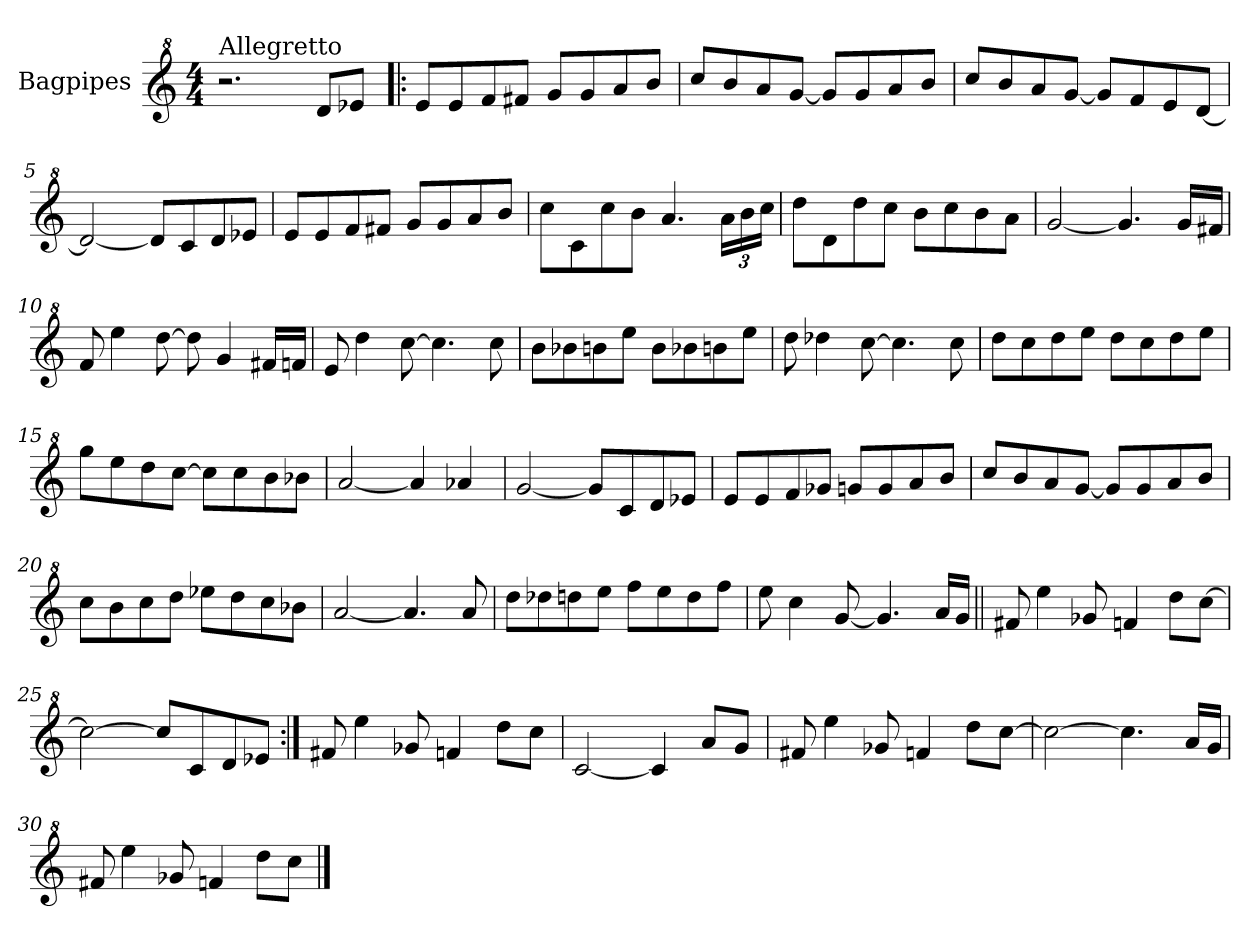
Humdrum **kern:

**kern
*part1
*staff1
*I"Bagpipes
*I'Bag
*clefG^2
*k[]
*C:
*M4/4
=1
!LO:TX:a:t=Allegretto
2.r
8dd/L
8ee-X/J
=2!|:
8ee/L
8ee/
8ff/
8ff#X/J
8gg/L
8gg/
8aa/
8bb/J
=3
8ccc/L
8bb/
8aa/
[8gg/J
8gg/L]
8gg/
8aa/
8bb/J
=4
8ccc/L
8bb/
8aa/
[8gg/J
8gg/L]
8ff/
8ee/
[8dd/J
=5
2dd/_
8dd/L]
8cc/
8dd/
8ee-X/J
=6
8ee/L
8ee/
8ff/
8ff#X/J
8gg/L
8gg/
8aa/
8bb/J
!!LO:LB:g=z
=7
8ccc\L
8cc\
8ccc\
8bb\J
4.aa/
*Xbrackettup
24aa\LL
24bb\
24ccc\JJ
=8
8ddd\L
8dd\
8ddd\
8ccc\J
8bb\L
8ccc\
8bb\
8aa\J
=9
[2gg/
4.gg/]
16gg/LL
16ff#X/JJ
=10
8ff/
4eee\
[8ddd\
8ddd\]
4gg/
16ff#X/LL
16ffn/JJ
=11
8ee/
4ddd\
[8ccc\
4.ccc\]
8ccc\
=12
8bb\L
8bb-X\
8bbn\
8eee\J
8bb\L
8bb-X\
8bbn\
8eee\J
!!LO:LB:g=z
=13
8ddd\
4ddd-X\
[8ccc\
4.ccc\]
8ccc\
=14
8ddd\L
8ccc\
8ddd\
8eee\J
8ddd\L
8ccc\
8ddd\
8eee\J
=15
8ggg\L
8eee\
8ddd\
[8ccc\J
8ccc\L]
8ccc\
8bb\
8bb-X\J
=16
[2aa/
4aa/]
4aa-X/
=17
[2gg/
8gg/L]
8cc/
8dd/
8ee-X/J
=18
8ee/L
8ee/
8ff/
8gg-X/J
8ggn/L
8gg/
8aa/
8bb/J
!!LO:LB:g=z
=19
8ccc/L
8bb/
8aa/
[8gg/J
8gg/L]
8gg/
8aa/
8bb/J
=20
8ccc\L
8bb\
8ccc\
8ddd\J
8eee-X\L
8ddd\
8ccc\
8bb-X\J
=21
[2aa/
4.aa/]
8aa/
=22
8ddd\L
8ddd-X\
8dddn\
8eee\J
8fff\L
8eee\
8ddd\
8fff\J
=23
8eee\
4ccc\
[8gg/
4.gg/]
16aa/LL
16gg/JJ
=24||
8ff#X/
4eee\
8gg-X/
4ffn/
8ddd\L
[8ccc\J
!!LO:LB:g=z
=25
2ccc\_
8ccc/L]
8cc/
8dd/
8ee-X/J
=26:|!
8ff#X/
4eee\
8gg-X/
4ffn/
8ddd\L
8ccc\J
=27
[2cc/
4cc/]
8aa/L
8gg/J
=28
8ff#X/
4eee\
8gg-X/
4ffn/
8ddd\L
[8ccc\J
=29
2ccc\_
4.ccc\]
16aa/LL
16gg/JJ
=30
8ff#X/
4eee\
8gg-X/
4ffn/
8ddd\L
8ccc\J
==
*-
